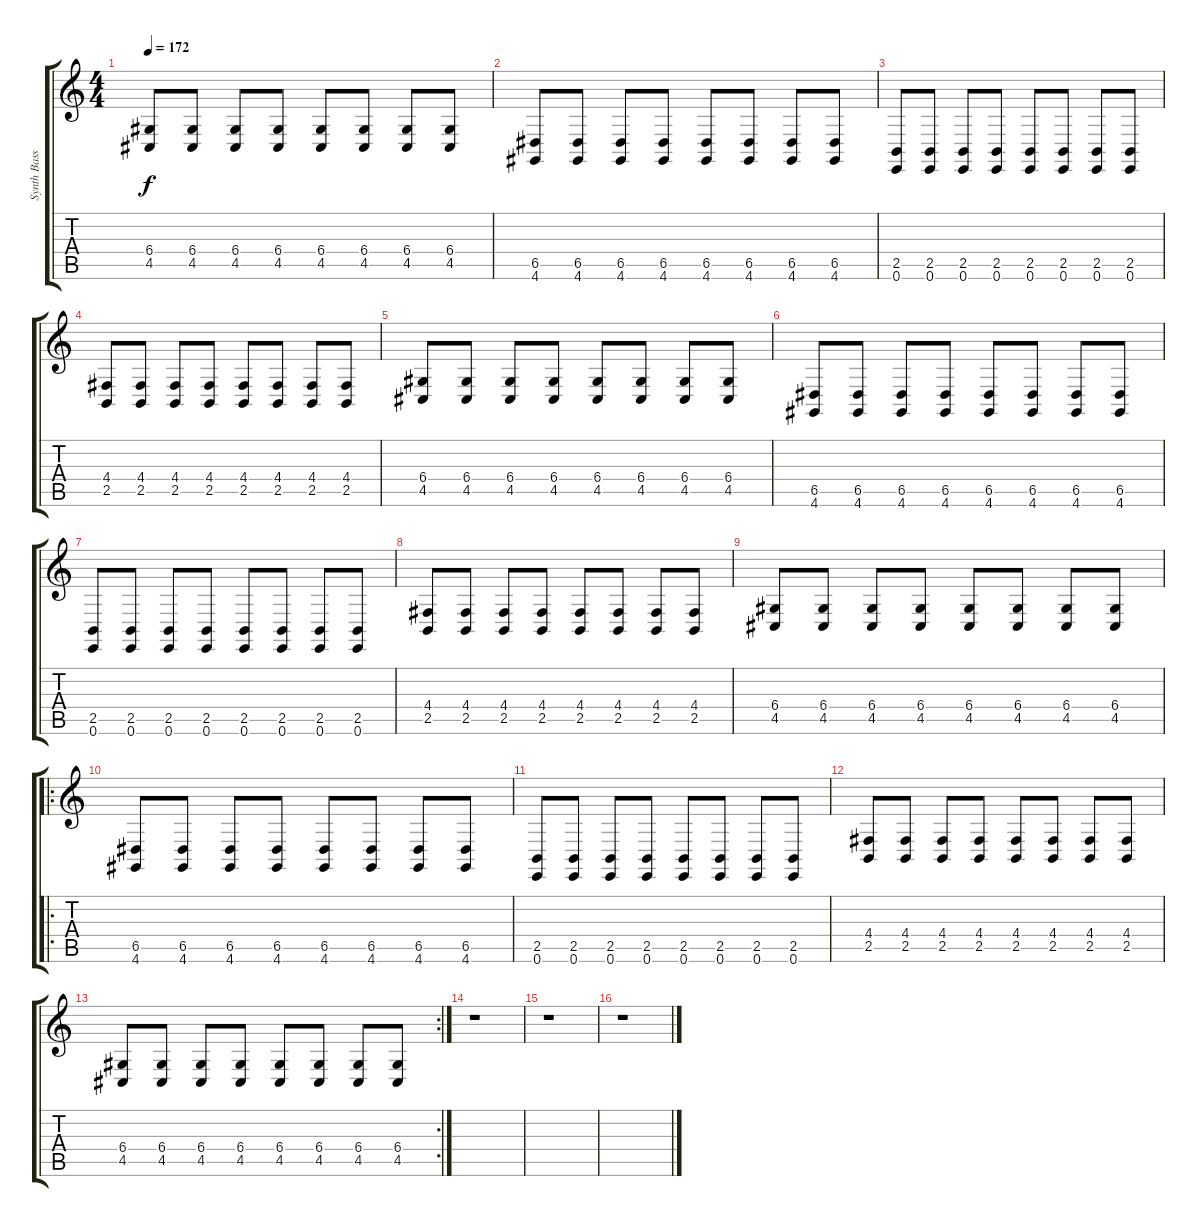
\track ("Synth Bass" "Synth Bass") {instrument lead1square}
\staff {score tabs}
\tuning (E4 B3 G3 D3 A2 E2) {hide}
\ts (4 4)
\tempo 172
\clef g2
\ks c
(6.4 4.5).8{dy f} (6.4 4.5).8 (6.4 4.5).8 (6.4 4.5).8 (6.4 4.5).8 (6.4 4.5).8 (6.4 4.5).8 (6.4 4.5).8 |
(6.5 4.6).8 (6.5 4.6).8 (6.5 4.6).8 (6.5 4.6).8 (6.5 4.6).8 (6.5 4.6).8 (6.5 4.6).8 (6.5 4.6).8 |
(2.5 0.6).8 (2.5 0.6).8 (2.5 0.6).8 (2.5 0.6).8 (2.5 0.6).8 (2.5 0.6).8 (2.5 0.6).8 (2.5 0.6).8 |
(4.4 2.5).8 (4.4 2.5).8 (4.4 2.5).8 (4.4 2.5).8 (4.4 2.5).8 (4.4 2.5).8 (4.4 2.5).8 (4.4 2.5).8 |
(6.4 4.5).8 (6.4 4.5).8 (6.4 4.5).8 (6.4 4.5).8 (6.4 4.5).8 (6.4 4.5).8 (6.4 4.5).8 (6.4 4.5).8 |
(6.5 4.6).8 (6.5 4.6).8 (6.5 4.6).8 (6.5 4.6).8 (6.5 4.6).8 (6.5 4.6).8 (6.5 4.6).8 (6.5 4.6).8 |
(2.5 0.6).8 (2.5 0.6).8 (2.5 0.6).8 (2.5 0.6).8 (2.5 0.6).8 (2.5 0.6).8 (2.5 0.6).8 (2.5 0.6).8 |
(4.4 2.5).8 (4.4 2.5).8 (4.4 2.5).8 (4.4 2.5).8 (4.4 2.5).8 (4.4 2.5).8 (4.4 2.5).8 (4.4 2.5).8 |
(6.4 4.5).8 (6.4 4.5).8 (6.4 4.5).8 (6.4 4.5).8 (6.4 4.5).8 (6.4 4.5).8 (6.4 4.5).8 (6.4 4.5).8 |
\ro
(6.5 4.6).8 (6.5 4.6).8 (6.5 4.6).8 (6.5 4.6).8 (6.5 4.6).8 (6.5 4.6).8 (6.5 4.6).8 (6.5 4.6).8 |
(2.5 0.6).8 (2.5 0.6).8 (2.5 0.6).8 (2.5 0.6).8 (2.5 0.6).8 (2.5 0.6).8 (2.5 0.6).8 (2.5 0.6).8 |
(4.4 2.5).8 (4.4 2.5).8 (4.4 2.5).8 (4.4 2.5).8 (4.4 2.5).8 (4.4 2.5).8 (4.4 2.5).8 (4.4 2.5).8 |
\rc 2
(6.4 4.5).8 (6.4 4.5).8 (6.4 4.5).8 (6.4 4.5).8 (6.4 4.5).8 (6.4 4.5).8 (6.4 4.5).8 (6.4 4.5).8 |
r.1 |
r.1 |
r.1
